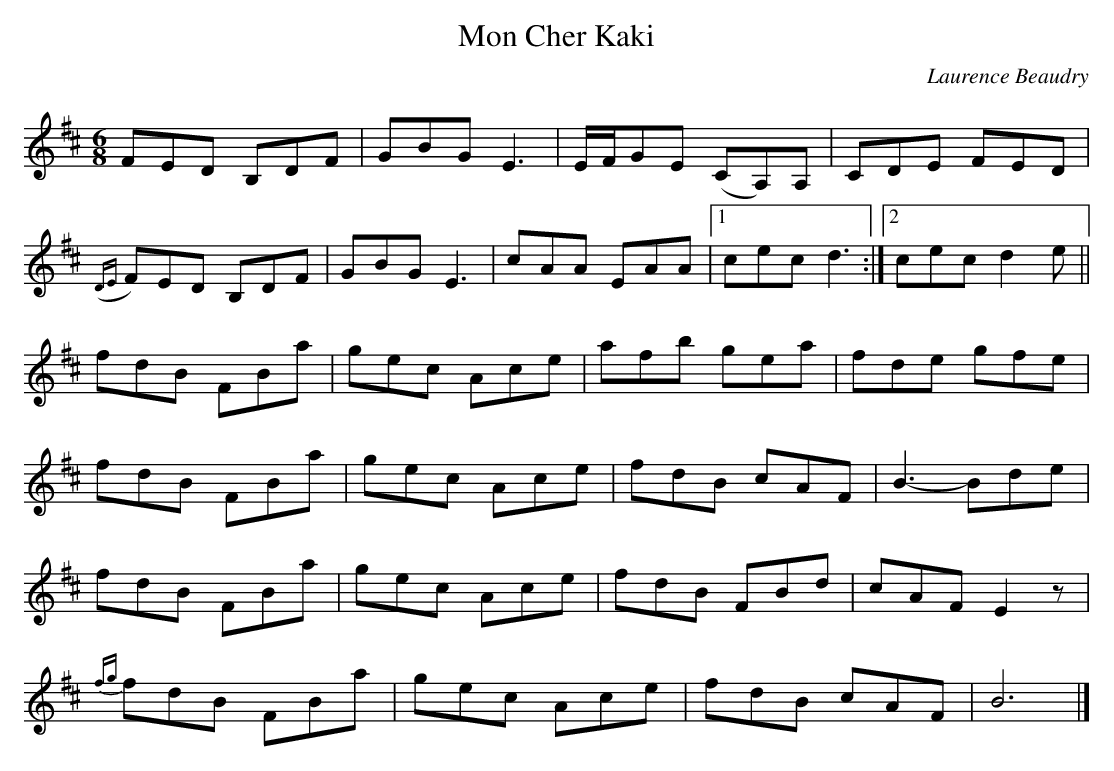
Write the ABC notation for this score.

X:1'1'
T:Mon Cher Kaki
C:Laurence Beaudry
M:6/8
L:1/8
K:D
FED B,DF | GBG E3 | E/F/GE (CA,)A, | CDE FED |
({DE}F)ED B,DF | GBG E3 | cAA EAA |1 cec d3 :|2 cec d2e ||
fdB FBa | gec Ace | afb gea | fde gfe |
fdB FBa | gec Ace | fdB cAF | B3- Bde |
fdB FBa | gec Ace | fdB FBd | cAF E2z |
{fg}fdB FBa | gec Ace | fdB cAF | B6 |]
